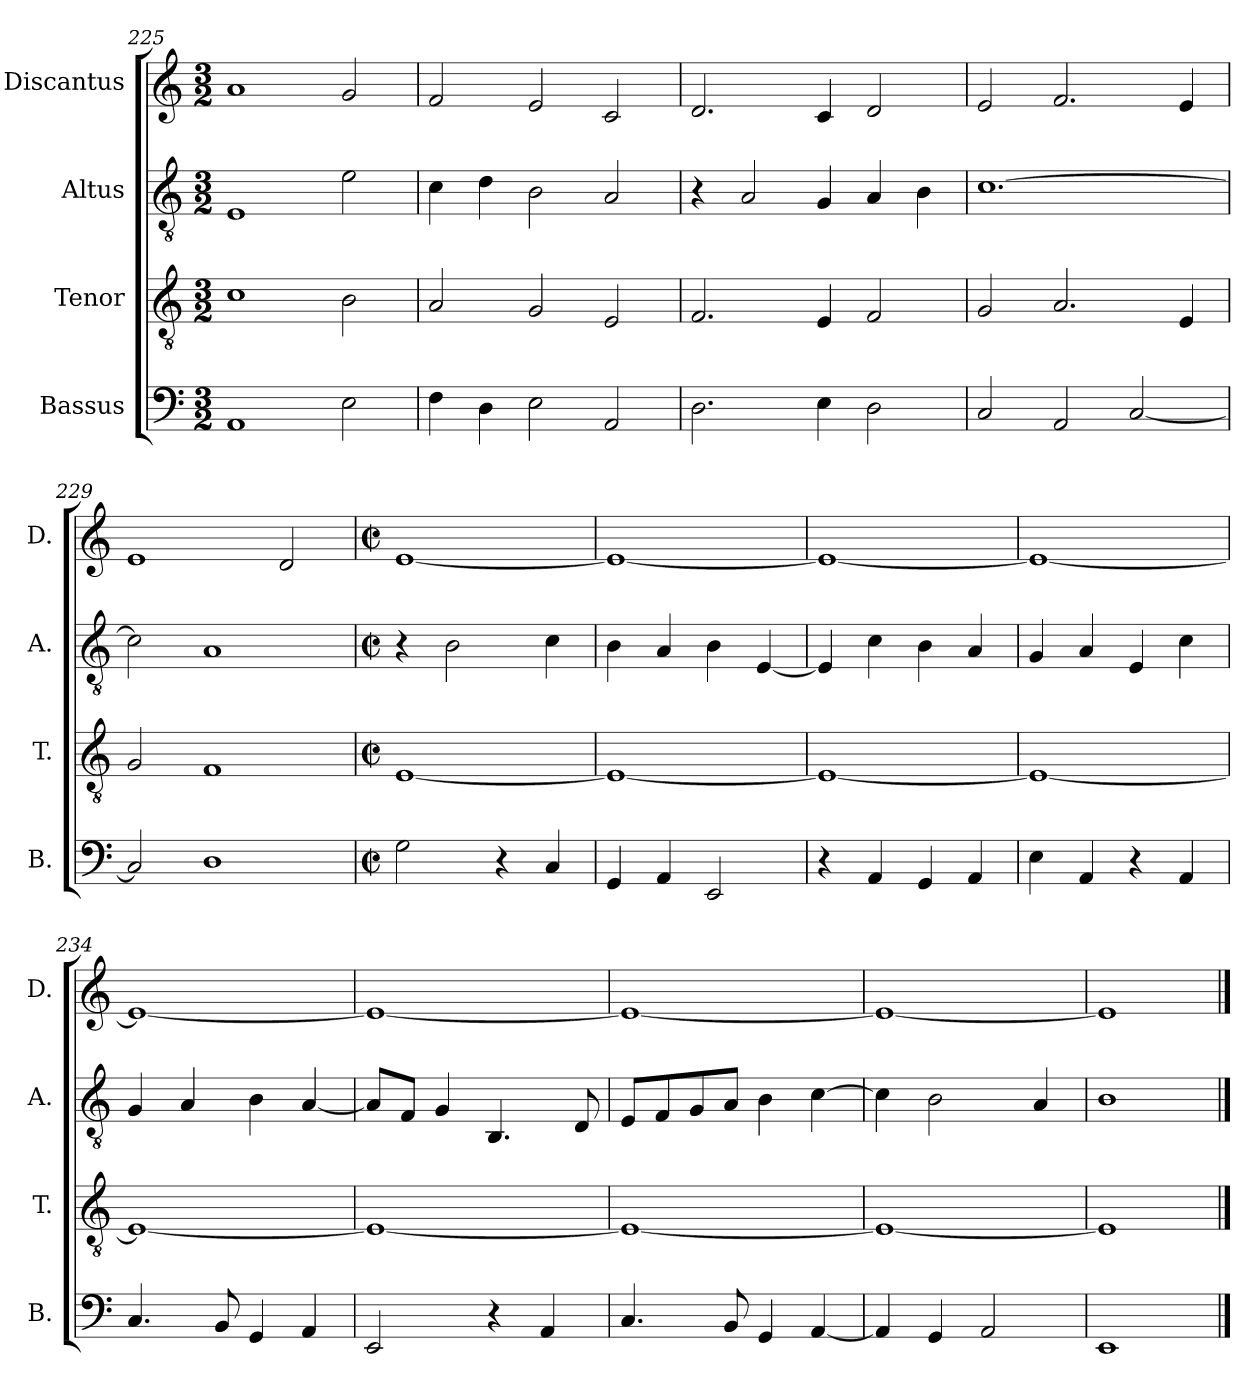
**kern	**kern	**kern	**kern
*part4	*part3	*part2	*part1
*staff4	*staff3	*staff2	*staff1
*I"Bassus	*I"Tenor	*I"Altus	*I"Discantus
*I'B.	*I'T.	*I'A.	*I'D.
*clefF4	*clefGv2	*clefGv2	*clefG2
*k[]	*k[]	*k[]	*k[]
*M3/2	*M3/2	*M3/2	*M3/2
=225	=225	=225	=225
1AA	1c	1E	1a
2E\	2B\	2e\	2g/
=226	=226	=226	=226
4F\	2A/	4c\	2f/
4D\	.	4d\	.
2E\	2G/	2B\	2e/
2AA/	2E/	2A/	2c/
=227	=227	=227	=227
2.D\	2.F/	4r	2.d/
.	.	2A/	.
4E\	4E/	4G/	4c/
2D\	2F/	4A/	2d/
.	.	4B\	.
=228	=228	=228	=228
2C/	2G/	[1.c	2e/
2AA/	2.A/	.	2.f/
[2C/	.	.	.
.	4E/	.	4e/
!!LO:LB:g=z
=229	=229	=229	=229
2C/]	2G/	2c\]	1e
1D	1F	1A	.
.	.	.	2d/
=230	=230	=230	=230
*M2/2	*M2/2	*M2/2	*M2/2
*met(c|)	*met(c|)	*met(c|)	*met(c|)
2G\	[1E	4r	[1e
.	.	2B\	.
4r	.	.	.
4C/	.	4c\	.
=231	=231	=231	=231
4GG/	1E_	4B\	1e_
4AA/	.	4A/	.
2EE/	.	4B\	.
.	.	[4E/	.
=232	=232	=232	=232
4r	1E_	4E/]	1e_
4AA/	.	4c\	.
4GG/	.	4B\	.
4AA/	.	4A/	.
=233	=233	=233	=233
4E\	1E_	4G/	1e_
4AA/	.	4A/	.
4r	.	4E/	.
4AA/	.	4c\	.
=234	=234	=234	=234
4.C/	1E_	4G/	1e_
.	.	4A/	.
8BB/	.	.	.
4GG/	.	4B\	.
4AA/	.	[4A/	.
!!LO:LB:g=z
=235	=235	=235	=235
2EE/	1E_	8A/L]	1e_
.	.	8F/J	.
.	.	4G/	.
4r	.	4.BB/	.
4AA/	.	.	.
.	.	8D/	.
=236	=236	=236	=236
4.C/	1E_	8E/L	1e_
.	.	8F/	.
.	.	8G/	.
8BB/	.	8A/J	.
4GG/	.	4B\	.
[4AA/	.	[4c\	.
=237	=237	=237	=237
4AA/]	1E_	4c\]	1e_
4GG/	.	2B\	.
2AA/	.	.	.
.	.	4A/	.
=238	=238	=238	=238
1EE	1E]	1B	1e]
==	==	==	==
*-	*-	*-	*-
